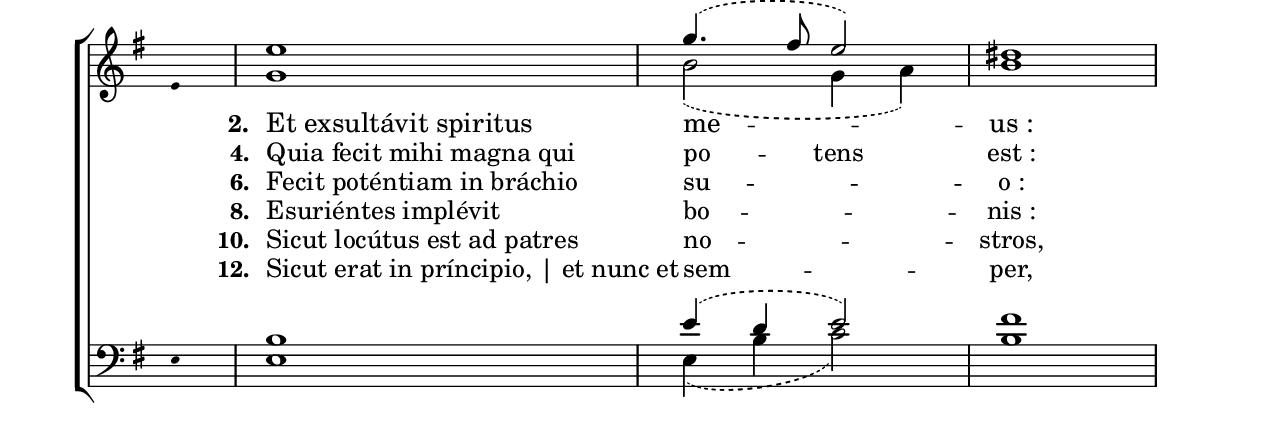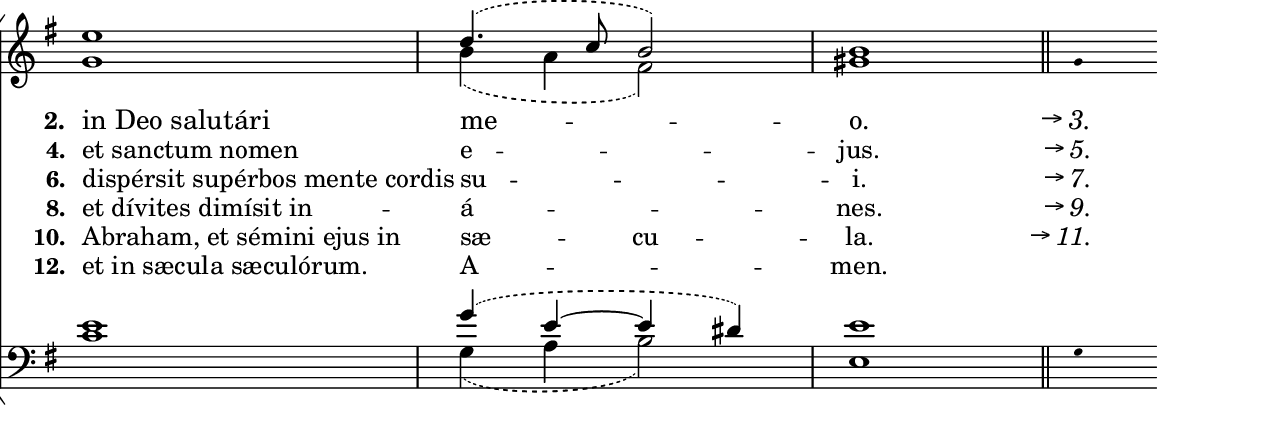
\header {
 % title = "Magnificat 1D"
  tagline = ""
  %composer = "SMC"
}
\include "lilypond-book-preamble.ly"

#(set-default-paper-size "letter")

stemOn = {
  \revert Staff.Stem #'transparent
  \revert Staff.Flag #'transparent
  \revert Voice.Stem #'length
}

stemOff = {
  \override Staff.Stem #'transparent = ##t
  \override Staff.Flag #'transparent = ##t
  \override Voice.Stem #'length = #0
}

\layout {
  \context {
    \Score
    \omit BarNumber
  }
}

global = {
  \key f \major
  \time 4/4
}

sopMusic = \relative c' {
  \partial 4
  \relative c' { \stemOff \new CueVoice { d4 } \stemOn }
  \slurDashed
  d'1 f4.(\set melismaBusyProperties = #'() e8 d2 ) cis1 |
  d | c4.( bes8 a2) a1 | \bar "||"
  \relative c' { \stemOff \new CueVoice { f4 } }
  %\slurSolid \unset melismaBusyProperties
}
sopWords = \lyricmode {

}

altoMusic = \relative c' {
  \partial 4
  \relative c' { \stemOff \new CueVoice { s4 } \stemOn }
  \slurDashed
  f1 | a2( f4 g) | a1 |
  f1 | a4( g e2) | fis1 \bar "||"
  \relative c' { \stemOff \new CueVoice { s4 } }
}

tenorMusic = \relative c' {
  \partial 4
  \relative c { \stemOff \new CueVoice { s4 } \stemOn }
  \slurDashed
  a1 | d4( c d2) | e1 |
  d1 | f4( d~ d cis) d1 \bar "||"
  \relative c { \stemOff \new CueVoice { s4 } }
}

bassMusic = \relative c' {
  \partial 4
  \relative c { \stemOff \new CueVoice { d4 } \stemOn }
  \slurDashed
  d,1 | d4( a' bes2) | a1 |
  bes | f4( g a2) | d,1 \bar "||" 
  \relative c { \stemOff \new CueVoice { f4 } }
}

hiddenMusicII = {
  \hideNotes
  \partial 4 r4
  \repeat unfold 6 { \skip1 }
  f4
  \unHideNotes
}

hiddenWords = \lyricmode {
  \once \override LyricText #'self-alignment-X = #RIGHT
  \markup\italic"→ 3."
}
hiddenWordsII = \lyricmode {
  \once \override LyricText #'self-alignment-X = #RIGHT
  \markup\italic"→ 5."
}
hiddenWordsIII = \lyricmode {
  \once \override LyricText #'self-alignment-X = #RIGHT
  \markup\italic"→ 7."
}
hiddenWordsIV = \lyricmode {
  \once \override LyricText #'self-alignment-X = #RIGHT
  \markup\italic"→ 9."
}
hiddenWordsV = \lyricmode {
  \once \override LyricText #'self-alignment-X = #RIGHT
  \markup\italic"→ 11."
}

altoWords = \lyricmode {
%  \override StanzaNumber #'font-name = #"Garamond Premier Pro"
%  \override LyricText #'font-name = #"Garamond Premier Pro"
  \set fontSize = #0.5
  \set stanza = #"2. "
  %\set vocalName = "2. "
  %\set shortVocalName = "2. "
  \once \override LyricText #'self-alignment-X = #LEFT
  Et_exsultávit_spiritus me -- _ _ us_:
  \set stanza = #"2. "
  \once \override LyricText #'self-alignment-X = #LEFT
  in_Deo_salutári me -- _ _ o.
}
altoWordsII = \lyricmode {
%  \override StanzaNumber #'font-name = #"Garamond Premier Pro"
%  \override LyricText #'font-name = #"Garamond Premier Pro"
  \set stanza = #"4. "
  \once \override LyricText #'self-alignment-X = #LEFT
  Quia_fecit_mihi_magna_qui po -- _ tens | est_:
  \set stanza = #"4. "
  \once \override LyricText #'self-alignment-X = #LEFT
  et_sanctum_nomen e -- _ _ jus.
}
altoWordsIII = \lyricmode {
%  \override StanzaNumber #'font-name = #"Garamond Premier Pro"
%  \override LyricText #'font-name = #"Garamond Premier Pro"
  \set stanza = #"6. "
  \once \override LyricText #'self-alignment-X = #LEFT
  Fecit_poténtiam_in_bráchio su -- _ _ o_:
  \set stanza = #"6. "
  \once \override LyricText #'self-alignment-X = #LEFT
  dispérsit_supérbos_mente_cordis su -- _ _ i.
}
altoWordsIV = \lyricmode {
%  \override StanzaNumber #'font-name = #"Garamond Premier Pro"
%  \override LyricText #'font-name = #"Garamond Premier Pro"
  \set stanza = #"8. "
  \once \override LyricText #'self-alignment-X = #LEFT
  Esuriéntes_implévit bo -- _ _ nis_:
  \set stanza = #"8. "
  \once \override LyricText #'self-alignment-X = #LEFT
  et_dívites_dimísit_in -- á -- _ _ nes.
}
altoWordsV = \lyricmode {
%  \override StanzaNumber #'font-name = #"Garamond Premier Pro"
%  \override LyricText #'font-name = #"Garamond Premier Pro"
  \set stanza = #"10. "
  \once \override LyricText #'self-alignment-X = #LEFT
  Sicut_locútus_est_ad_patres no -- _ _ stros,
  \set stanza = #"10. "
  \once \override LyricText #'self-alignment-X = #LEFT
  Abraham,_et_sémini_ejus_in sæ -- _ cu -- la.
}
altoWordsVI = \lyricmode {
%  \override StanzaNumber #'font-name = #"Garamond Premier Pro"
%  \override LyricText #'font-name = #"Garamond Premier Pro"
  \set stanza = #"12. "
  \once \override LyricText #'self-alignment-X = #LEFT
  Sicut_erat_in_príncipio,_|_et_nunc_et sem -- _ _ per,
  \set stanza = #"12. "
  \once \override LyricText #'self-alignment-X = #LEFT
  et_in_sæcula_sæculórum. A -- _ _ men.
}

\score {
  \new ChoirStaff <<
    %\new Lyrics = "sopranos"
    \new Staff = "women" <<
      \new Voice = "sopranos"{
        \voiceOne
        << \transpose d e {\global \sopMusic} >>
      }
      \new Voice = "altos" {
        \voiceTwo
        << \transpose d e {\global \altoMusic} >>
      }
      \new Voice = "hiddenII" {
        \voiceThree
        << \transpose d e {\global \hiddenMusicII} >>
      }
    >>
    
    \new Lyrics = "altos"
    \new Lyrics = "altosII"
    \new Lyrics = "altosIII"
    \new Lyrics = "altosIV"
    \new Lyrics = "altosV"
    \new Lyrics = "altosVI"

    \new Staff = "men" <<
      \clef bass
      \new Voice = "tenors" {
        \voiceThree
        << \transpose d e {\global \tenorMusic} >>
      }
      \new Voice = "bass"{
        \voiceFour
        << \transpose d e {\global \bassMusic} >>
      }
    >>
   
    \context Lyrics = "altos" \lyricsto "sopranos" \altoWords
    \context Lyrics = "altos" \lyricsto "hiddenII" \hiddenWords
    \context Lyrics = "altosII" \lyricsto "sopranos" \altoWordsII
    \context Lyrics = "altosII" \lyricsto "hiddenII" \hiddenWordsII
    \context Lyrics = "altosIII" \lyricsto "sopranos" \altoWordsIII
    \context Lyrics = "altosIII" \lyricsto "hiddenII" \hiddenWordsIII
    \context Lyrics = "altosIV" \lyricsto "sopranos" \altoWordsIV
    \context Lyrics = "altosIV" \lyricsto "hiddenII" \hiddenWordsIV
    \context Lyrics = "altosV" \lyricsto "sopranos" \altoWordsV
    \context Lyrics = "altosV" \lyricsto "hiddenII" \hiddenWordsV
    \context Lyrics = "altosVI" \lyricsto "sopranos" \altoWordsVI
  >>
  \layout {
    \context {
      \Staff
      \remove "Time_signature_engraver"
    }
  }
}
